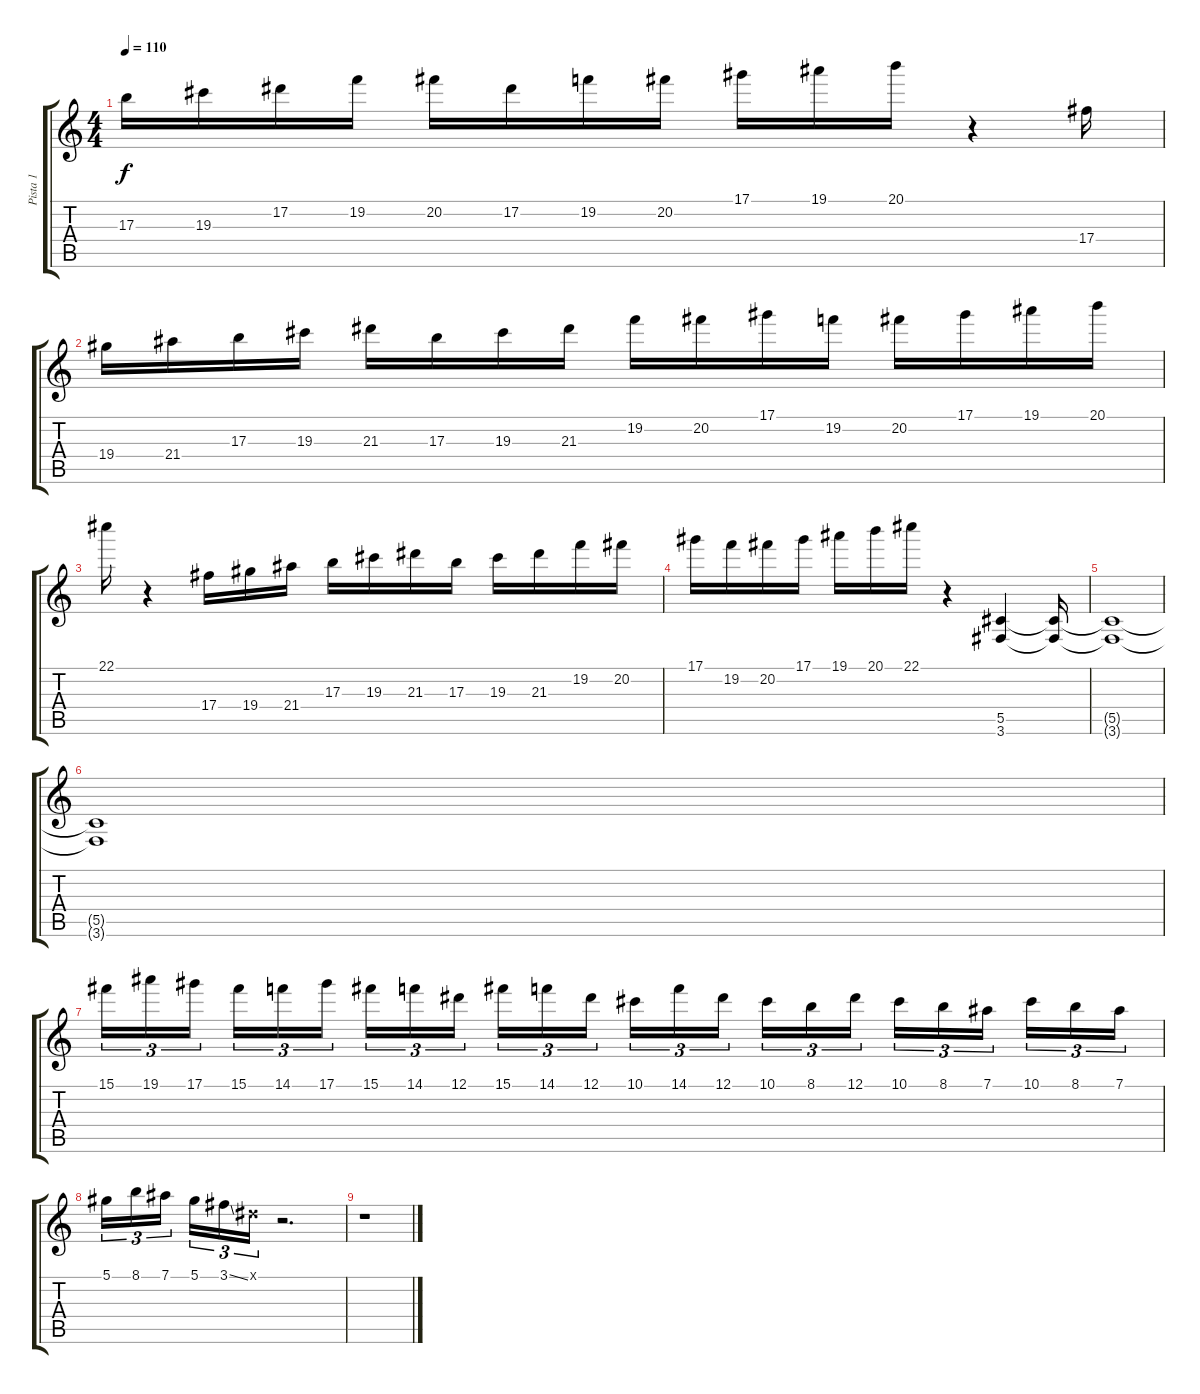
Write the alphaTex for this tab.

\track ("Pista 1" "Pista 1") {instrument distortionguitar}
\staff {score tabs}
\tuning (Eb4 Bb3 Gb3 Db3 Ab2 Eb2) {hide}
\ts (4 4)
\tempo 110
\clef g2
\ks c
17.3.16{dy f} 19.3.16 17.2.16 19.2.16 20.2.16 17.2.16 19.2.16 20.2.16 17.1.16 19.1.16 20.1.16 r.4 17.4.16 |
19.4.16 21.4.16 17.3.16 19.3.16 21.3.16 17.3.16 19.3.16 21.3.16 19.2.16 20.2.16 17.1.16 19.2.16 20.2.16 17.1.16 19.1.16 20.1.16 |
22.1.16 r.4 17.4.16 19.4.16 21.4.16 17.3.16 19.3.16 21.3.16 17.3.16 19.3.16 21.3.16 19.2.16 20.2.16 |
17.1.16 19.2.16 20.2.16 17.1.16 19.1.16 20.1.16 22.1.16 r.4 (5.5 3.6).4 (5.5{t} 3.6{t}).16 |
(5.5{t} 3.6{t}).1 |
(5.5{t} 3.6{t}).1 |
15.1.16{tu (3 2)} 19.1.16{tu (3 2)} 17.1.16{tu (3 2)} 15.1.16{tu (3 2)} 14.1.16{tu (3 2)} 17.1.16{tu (3 2)} 15.1.16{tu (3 2)} 14.1.16{tu (3 2)} 12.1.16{tu (3 2)} 15.1.16{tu (3 2)} 14.1.16{tu (3 2)} 12.1.16{tu (3 2)} 10.1.16{tu (3 2)} 14.1.16{tu (3 2)} 12.1.16{tu (3 2)} 10.1.16{tu (3 2)} 8.1.16{tu (3 2)} 12.1.16{tu (3 2)} 10.1.16{tu (3 2)} 8.1.16{tu (3 2)} 7.1.16{tu (3 2)} 10.1.16{tu (3 2)} 8.1.16{tu (3 2)} 7.1.16{tu (3 2)} |
5.1.16{tu (3 2)} 8.1.16{tu (3 2)} 7.1.16{tu (3 2)} 5.1.16{tu (3 2)} 3.1{ss}.16{tu (3 2)} 0.1{x}.16{tu (3 2)} r.2{d} |
r.1
